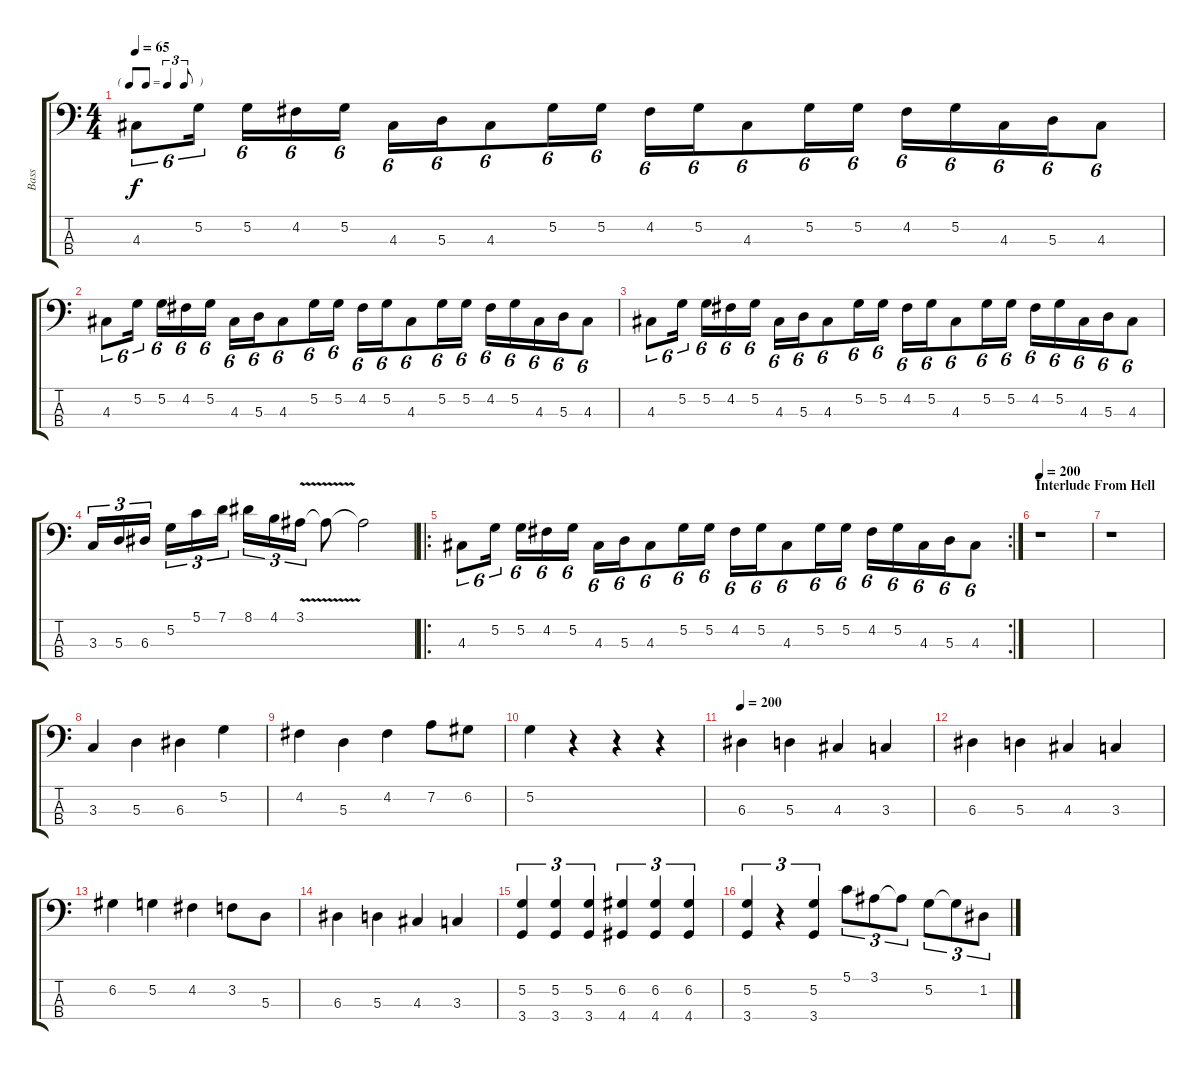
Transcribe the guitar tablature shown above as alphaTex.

\track ("Bass" "Bass") {instrument acousticbass}
\staff {score tabs}
\tuning (G2 D2 A1 E1) {hide}
\ts (4 4)
\tf triplet8th
\tempo 65
\clef f4
\ks c
4.3.8{tu (6 4) dy f} 5.2.16{tu (6 4)} 5.2.16{tu (6 4)} 4.2.16{tu (6 4)} 5.2.16{tu (6 4)} 4.3.16{tu (6 4)} 5.3.16{tu (6 4)} 4.3.8{tu (6 4)} 5.2.16{tu (6 4)} 5.2.16{tu (6 4)} 4.2.16{tu (6 4)} 5.2.16{tu (6 4)} 4.3.8{tu (6 4)} 5.2.16{tu (6 4)} 5.2.16{tu (6 4)} 4.2.16{tu (6 4)} 5.2.16{tu (6 4)} 4.3.16{tu (6 4)} 5.3.16{tu (6 4)} 4.3.8{tu (6 4)} |
4.3.8{tu (6 4)} 5.2.16{tu (6 4)} 5.2.16{tu (6 4)} 4.2.16{tu (6 4)} 5.2.16{tu (6 4)} 4.3.16{tu (6 4)} 5.3.16{tu (6 4)} 4.3.8{tu (6 4)} 5.2.16{tu (6 4)} 5.2.16{tu (6 4)} 4.2.16{tu (6 4)} 5.2.16{tu (6 4)} 4.3.8{tu (6 4)} 5.2.16{tu (6 4)} 5.2.16{tu (6 4)} 4.2.16{tu (6 4)} 5.2.16{tu (6 4)} 4.3.16{tu (6 4)} 5.3.16{tu (6 4)} 4.3.8{tu (6 4)} |
4.3.8{tu (6 4)} 5.2.16{tu (6 4)} 5.2.16{tu (6 4)} 4.2.16{tu (6 4)} 5.2.16{tu (6 4)} 4.3.16{tu (6 4)} 5.3.16{tu (6 4)} 4.3.8{tu (6 4)} 5.2.16{tu (6 4)} 5.2.16{tu (6 4)} 4.2.16{tu (6 4)} 5.2.16{tu (6 4)} 4.3.8{tu (6 4)} 5.2.16{tu (6 4)} 5.2.16{tu (6 4)} 4.2.16{tu (6 4)} 5.2.16{tu (6 4)} 4.3.16{tu (6 4)} 5.3.16{tu (6 4)} 4.3.8{tu (6 4)} |
3.3.16{tu (3 2)} 5.3.16{tu (3 2)} 6.3.16{tu (3 2)} 5.2.16{tu (3 2)} 5.1.16{tu (3 2)} 7.1.16{tu (3 2)} 8.1.16{tu (3 2)} 4.1.16{tu (3 2)} 3.1{v}.16{tu (3 2)} 3.1{t}.8 3.1{t}.2 |
\ro
\rc 2
4.3.8{tu (6 4)} 5.2.16{tu (6 4)} 5.2.16{tu (6 4)} 4.2.16{tu (6 4)} 5.2.16{tu (6 4)} 4.3.16{tu (6 4)} 5.3.16{tu (6 4)} 4.3.8{tu (6 4)} 5.2.16{tu (6 4)} 5.2.16{tu (6 4)} 4.2.16{tu (6 4)} 5.2.16{tu (6 4)} 4.3.8{tu (6 4)} 5.2.16{tu (6 4)} 5.2.16{tu (6 4)} 4.2.16{tu (6 4)} 5.2.16{tu (6 4)} 4.3.16{tu (6 4)} 5.3.16{tu (6 4)} 4.3.8{tu (6 4)} |
\section ("" "Interlude From Hell")
\tempo 200
r.1 |
r.1 |
3.3.4 5.3.4 6.3.4 5.2.4 |
4.2.4 5.3.4 4.2.4 7.2.8 6.2.8 |
5.2.4 r.4 r.4 r.4 |
\tempo 200
6.3.4 5.3.4 4.3.4 3.3.4 |
6.3.4 5.3.4 4.3.4 3.3.4 |
6.2.4 5.2.4 4.2.4 3.2.8 5.3.8 |
6.3.4 5.3.4 4.3.4 3.3.4 |
(5.2 3.4).4{tu (3 2)} (5.2 3.4).4{tu (3 2)} (5.2 3.4).4{tu (3 2)} (6.2 4.4).4{tu (3 2)} (6.2 4.4).4{tu (3 2)} (6.2 4.4).4{tu (3 2)} |
(5.2 3.4).4{tu (3 2)} r.4{tu (3 2)} (5.2 3.4).4{tu (3 2)} 5.1.8{tu (3 2)} 3.1.8{tu (3 2)} 3.1{t}.8{tu (3 2)} 5.2.8{tu (3 2)} 5.2{t}.8{tu (3 2)} 1.2.8{tu (3 2)}
